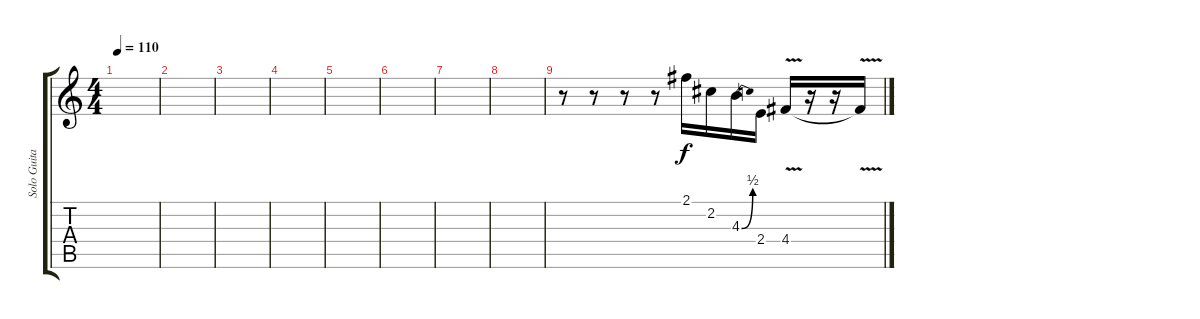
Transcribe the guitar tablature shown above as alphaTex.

\track ("Solo Guitar" "Solo Guita") {instrument distortionguitar}
\staff {score tabs}
\tuning (E4 B3 G3 D3 A2 E2) {hide}
\ts (4 4)
\tempo 110
\clef g2
\ks c
|
|
|
|
|
|
|
|
r.8 r.8 r.8 r.8 2.1.16 2.2.16 4.3{be (bend 0 0 60 2)}.16 2.4.16 4.4{v}.16 r.16 r.16 4.4{t}.16
